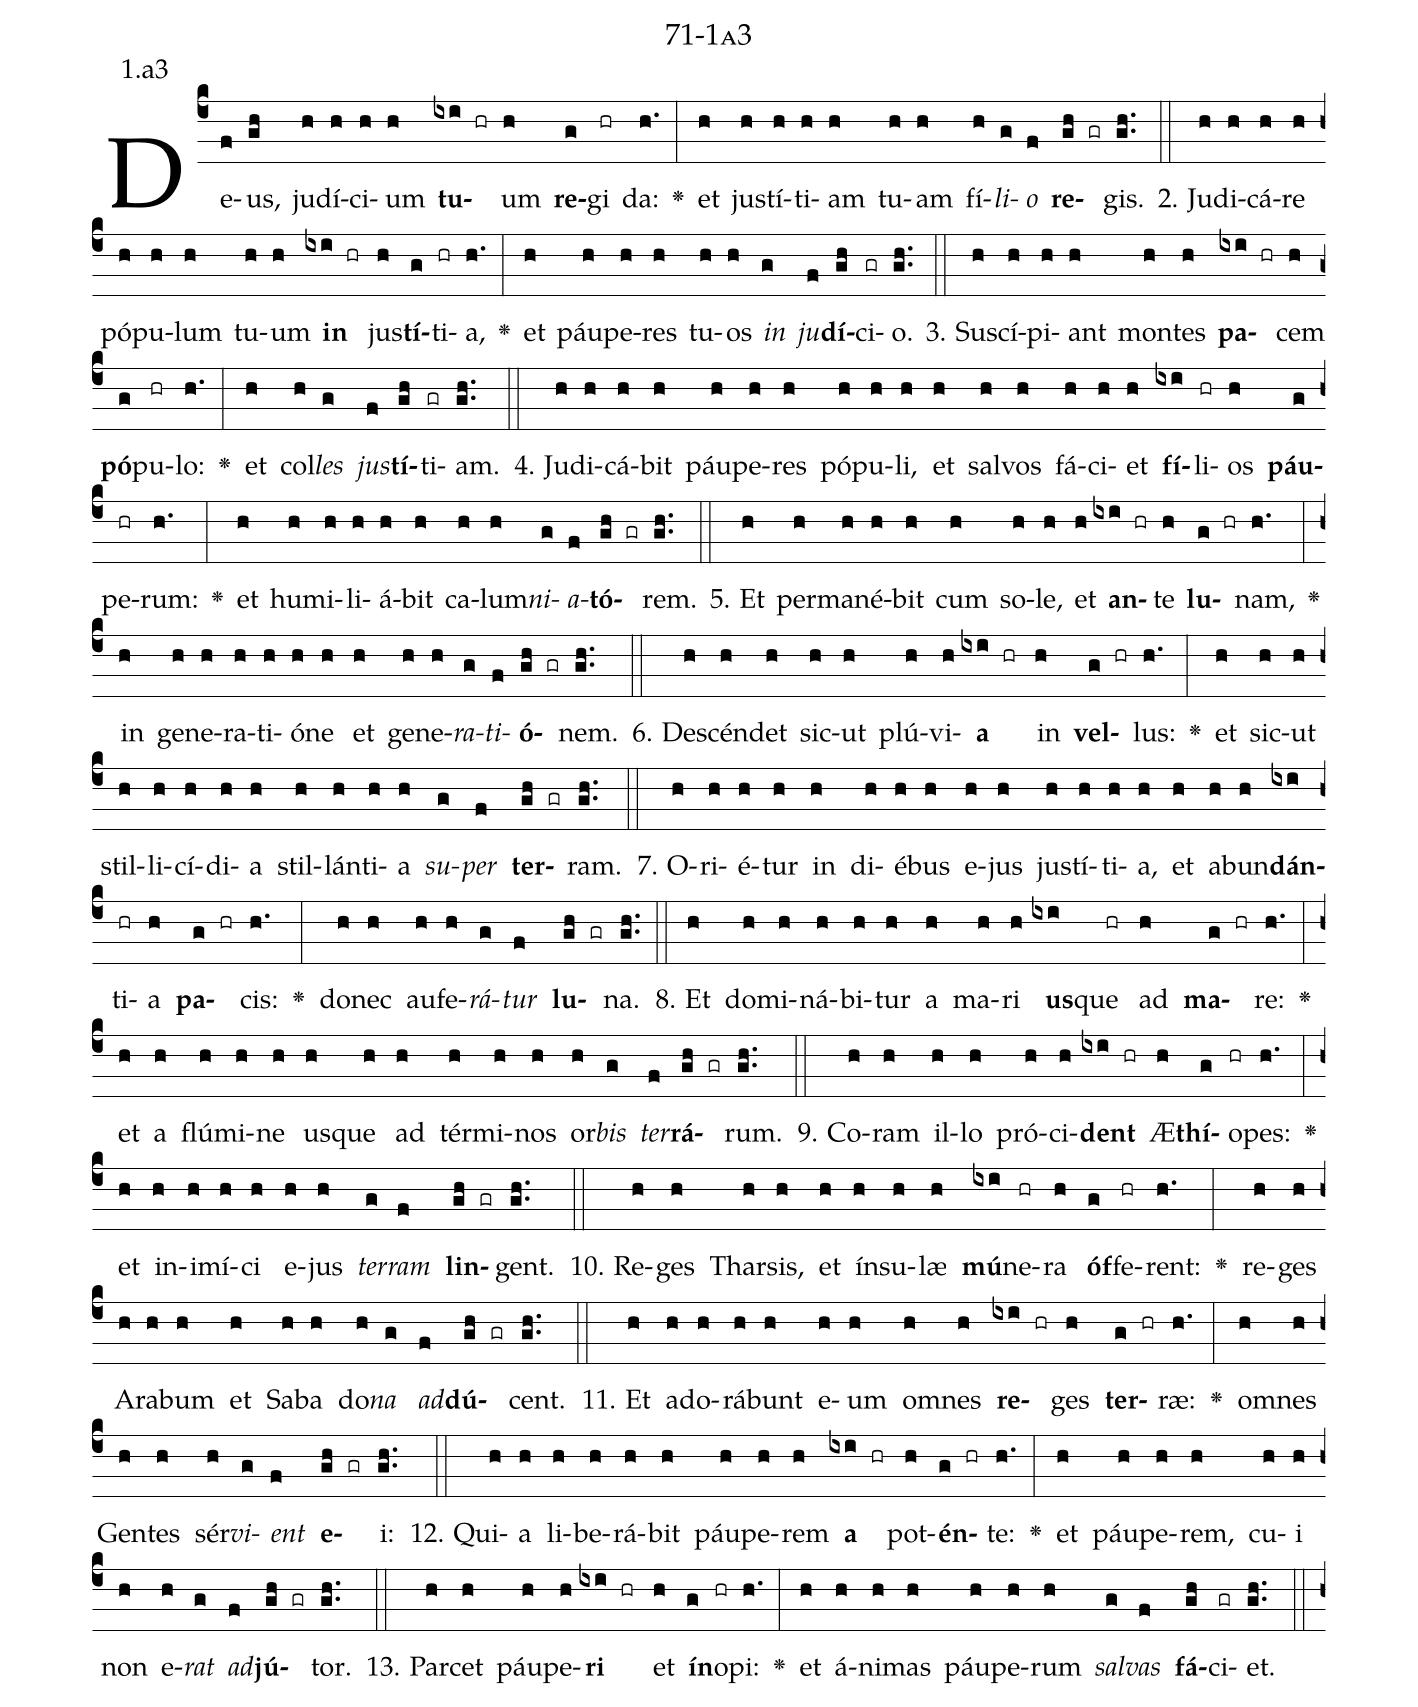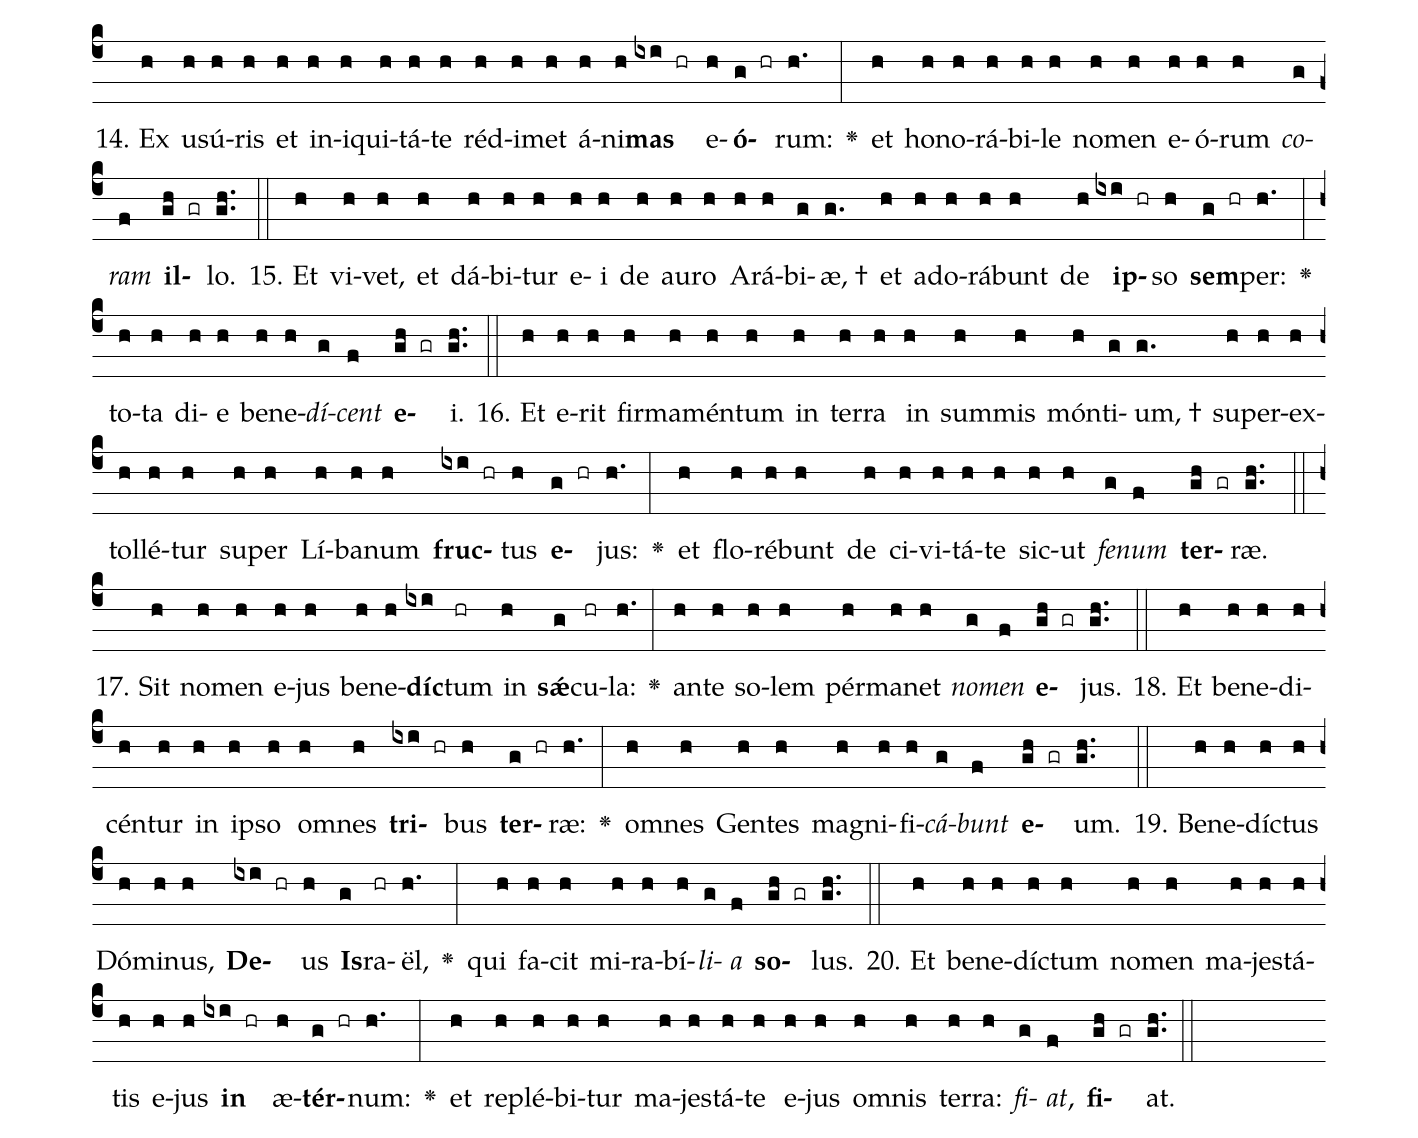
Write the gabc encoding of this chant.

name: 71-1a3;
annotation: 1.a3;
%%
(c4)De(f)us,(gh) ju(h)dí(h)ci(h)um(h) <b>tu</b>(ixi hr)um(h) <b>re</b>(g)gi(hr) da:(h.) <v>\greheightstar</v>(:) et(h) jus(h)tí(h)ti(h)am(h) tu(h)am(h) fí(h)<i>li</i>(g)<i>o</i>(f) <b>re</b>(gh gr)gis.(gh..) (::)
2. Ju(h)di(h)cá(h)re(h) pó(h)pu(h)lum(h) tu(h)um(h) <b>in</b>(ixi hr) jus(h)<b>tí</b>(g)ti(hr)a,(h.) <v>\greheightstar</v>(:) et(h) páu(h)pe(h)res(h) tu(h)os(h) <i>in</i>(g) <i>ju</i>(f)<b>dí</b>(gh)ci(gr)o.(gh..) (::)
3. Su(h)scí(h)pi(h)ant(h) mon(h)tes(h) <b>pa</b>(ixi hr)cem(h) <b>pó</b>(g)pu(hr)lo:(h.) <v>\greheightstar</v>(:) et(h) col(h)<i>les</i>(g) <i>jus</i>(f)<b>tí</b>(gh)ti(gr)am.(gh..) (::)
4. Ju(h)di(h)cá(h)bit(h) páu(h)pe(h)res(h) pó(h)pu(h)li,(h) et(h) sal(h)vos(h) fá(h)ci(h)et(h) <b>fí</b>(ixi)li(hr)os(h) <b>páu</b>(g)pe(hr)rum:(h.) <v>\greheightstar</v>(:) et(h) hu(h)mi(h)li(h)á(h)bit(h) ca(h)lum(h)<i>ni</i>(g)<i>a</i>(f)<b>tó</b>(gh gr)rem.(gh..) (::)
5. Et(h) per(h)ma(h)né(h)bit(h) cum(h) so(h)le,(h) et(h) <b>an</b>(ixi hr)te(h) <b>lu</b>(g hr)nam,(h.) <v>\greheightstar</v>(:) in(h) ge(h)ne(h)ra(h)ti(h)ó(h)ne(h) et(h) ge(h)ne(h)<i>ra</i>(g)<i>ti</i>(f)<b>ó</b>(gh gr)nem.(gh..) (::)
6. De(h)scén(h)det(h) sic(h)ut(h) plú(h)vi(h)<b>a</b>(ixi hr) in(h) <b>vel</b>(g hr)lus:(h.) <v>\greheightstar</v>(:) et(h) sic(h)ut(h) stil(h)li(h)cí(h)di(h)a(h) stil(h)lán(h)ti(h)a(h) <i>su</i>(g)<i>per</i>(f) <b>ter</b>(gh gr)ram.(gh..) (::)
7. O(h)ri(h)é(h)tur(h) in(h) di(h)é(h)bus(h) e(h)jus(h) jus(h)tí(h)ti(h)a,(h) et(h) ab(h)un(h)<b>dán</b>(ixi)ti(hr)a(h) <b>pa</b>(g hr)cis:(h.) <v>\greheightstar</v>(:) do(h)nec(h) au(h)fe(h)<i>rá</i>(g)<i>tur</i>(f) <b>lu</b>(gh gr)na.(gh..) (::)
8. Et(h) do(h)mi(h)ná(h)bi(h)tur(h) a(h) ma(h)ri(h) <b>us</b>(ixi)que(hr) ad(h) <b>ma</b>(g hr)re:(h.) <v>\greheightstar</v>(:) et(h) a(h) flú(h)mi(h)ne(h) us(h)que(h) ad(h) tér(h)mi(h)nos(h) or(h)<i>bis</i>(g) <i>ter</i>(f)<b>rá</b>(gh gr)rum.(gh..) (::)
9. Co(h)ram(h) il(h)lo(h) pró(h)ci(h)<b>dent</b>(ixi hr) Æ(h)<b>thí</b>(g)o(hr)pes:(h.) <v>\greheightstar</v>(:) et(h) in(h)i(h)mí(h)ci(h) e(h)jus(h) <i>ter</i>(g)<i>ram</i>(f) <b>lin</b>(gh gr)gent.(gh..) (::)
10. Re(h)ges(h) Thar(h)sis,(h) et(h) ín(h)su(h)læ(h) <b>mú</b>(ixi)ne(hr)ra(h) <b>óf</b>(g)fe(hr)rent:(h.) <v>\greheightstar</v>(:) re(h)ges(h) A(h)ra(h)bum(h) et(h) Sa(h)ba(h) do(h)<i>na</i>(g) <i>ad</i>(f)<b>dú</b>(gh gr)cent.(gh..) (::)
11. Et(h) ad(h)o(h)rá(h)bunt(h) e(h)um(h) om(h)nes(h) <b>re</b>(ixi hr)ges(h) <b>ter</b>(g hr)ræ:(h.) <v>\greheightstar</v>(:) om(h)nes(h) Gen(h)tes(h) sér(h)<i>vi</i>(g)<i>ent</i>(f) <b>e</b>(gh gr)i:(gh..) (::)
12. Qui(h)a(h) li(h)be(h)rá(h)bit(h) páu(h)pe(h)rem(h) <b>a</b>(ixi hr) pot(h)<b>én</b>(g hr)te:(h.) <v>\greheightstar</v>(:) et(h) páu(h)pe(h)rem,(h) cu(h)i(h) non(h) e(h)<i>rat</i>(g) <i>ad</i>(f)<b>jú</b>(gh gr)tor.(gh..) (::)
13. Par(h)cet(h) páu(h)pe(h)<b>ri</b>(ixi hr) et(h) <b>ín</b>(g)o(hr)pi:(h.) <v>\greheightstar</v>(:) et(h) á(h)ni(h)mas(h) páu(h)pe(h)rum(h) <i>sal</i>(g)<i>vas</i>(f) <b>fá</b>(gh)ci(gr)et.(gh..) (::)
14. Ex(h) u(h)sú(h)ris(h) et(h) in(h)i(h)qui(h)tá(h)te(h) réd(h)i(h)met(h) á(h)ni(h)<b>mas</b>(ixi hr) e(h)<b>ó</b>(g hr)rum:(h.) <v>\greheightstar</v>(:) et(h) ho(h)no(h)rá(h)bi(h)le(h) no(h)men(h) e(h)ó(h)rum(h) <i>co</i>(g)<i>ram</i>(f) <b>il</b>(gh gr)lo.(gh..) (::)
15. Et(h) vi(h)vet,(h) et(h) dá(h)bi(h)tur(h) e(h)i(h) de(h) au(h)ro(h) A(h)rá(h)bi(g)æ, †(g.) et(h) ad(h)o(h)rá(h)bunt(h) de(h) <b>ip</b>(ixi hr)so(h) <b>sem</b>(g hr)per:(h.) <v>\greheightstar</v>(:) to(h)ta(h) di(h)e(h) be(h)ne(h)<i>dí</i>(g)<i>cent</i>(f) <b>e</b>(gh gr)i.(gh..) (::)
16. Et(h) e(h)rit(h) fir(h)ma(h)mén(h)tum(h) in(h) ter(h)ra(h) in(h) sum(h)mis(h) món(h)ti(g)um, †(g.) su(h)per(h)ex(h)tol(h)lé(h)tur(h) su(h)per(h) Lí(h)ba(h)num(h) <b>fruc</b>(ixi hr)tus(h) <b>e</b>(g hr)jus:(h.) <v>\greheightstar</v>(:) et(h) flo(h)ré(h)bunt(h) de(h) ci(h)vi(h)tá(h)te(h) sic(h)ut(h) <i>fe</i>(g)<i>num</i>(f) <b>ter</b>(gh gr)ræ.(gh..) (::)
17. Sit(h) no(h)men(h) e(h)jus(h) be(h)ne(h)<b>díc</b>(ixi)tum(hr) in(h) <b>sǽ</b>(g)cu(hr)la:(h.) <v>\greheightstar</v>(:) an(h)te(h) so(h)lem(h) pér(h)ma(h)net(h) <i>no</i>(g)<i>men</i>(f) <b>e</b>(gh gr)jus.(gh..) (::)
18. Et(h) be(h)ne(h)di(h)cén(h)tur(h) in(h) ip(h)so(h) om(h)nes(h) <b>tri</b>(ixi hr)bus(h) <b>ter</b>(g hr)ræ:(h.) <v>\greheightstar</v>(:) om(h)nes(h) Gen(h)tes(h) ma(h)gni(h)fi(h)<i>cá</i>(g)<i>bunt</i>(f) <b>e</b>(gh gr)um.(gh..) (::)
19. Be(h)ne(h)díc(h)tus(h) Dó(h)mi(h)nus,(h) <b>De</b>(ixi hr)us(h) <b>Is</b>(g)ra(hr)ël,(h.) <v>\greheightstar</v>(:) qui(h) fa(h)cit(h) mi(h)ra(h)bí(h)<i>li</i>(g)<i>a</i>(f) <b>so</b>(gh gr)lus.(gh..) (::)
20. Et(h) be(h)ne(h)díc(h)tum(h) no(h)men(h) ma(h)jes(h)tá(h)tis(h) e(h)jus(h) <b>in</b>(ixi hr) æ(h)<b>tér</b>(g hr)num:(h.) <v>\greheightstar</v>(:) et(h) re(h)plé(h)bi(h)tur(h) ma(h)jes(h)tá(h)te(h) e(h)jus(h) om(h)nis(h) ter(h)ra:(h) <i>fi</i>(g)<i>at</i>,(f) <b>fi</b>(gh gr)at.(gh..) (::)
